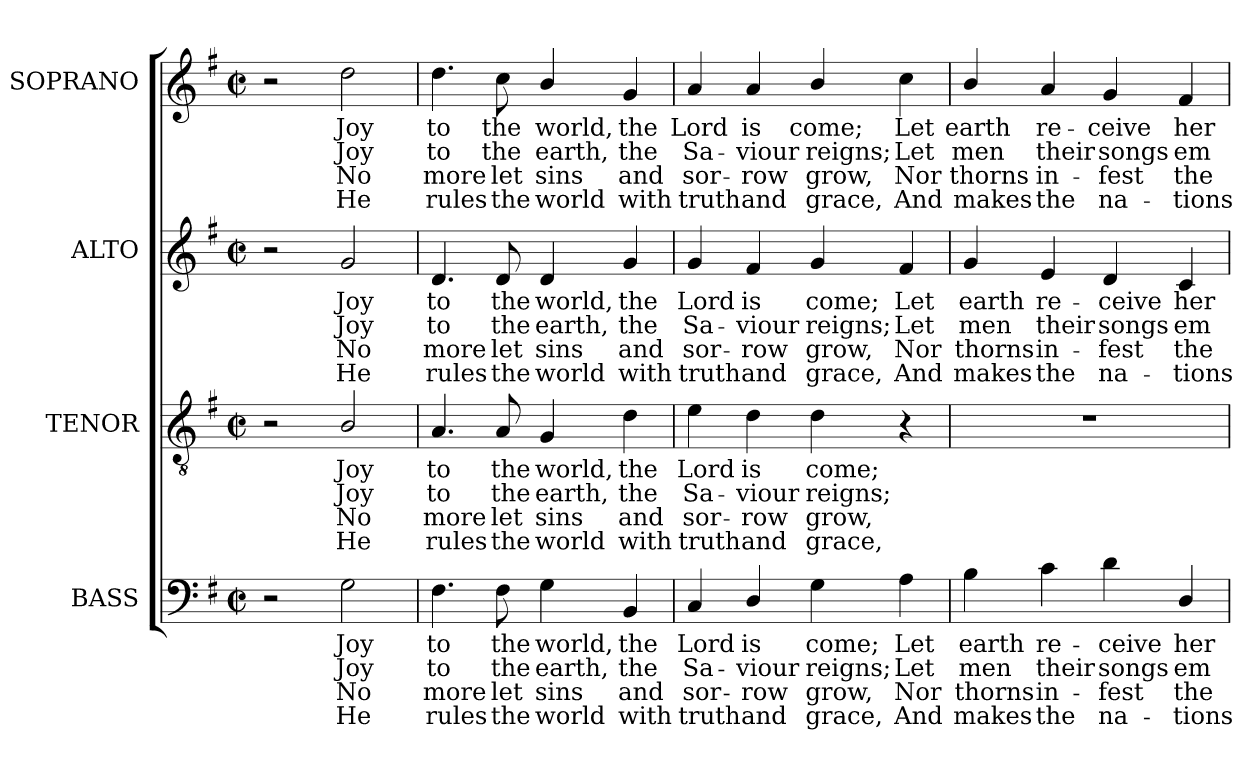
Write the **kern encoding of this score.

**kern	**text	**text	**text	**text	**kern	**text	**text	**text	**text	**kern	**text	**text	**text	**text	**kern	**text	**text	**text	**text
*part4	*part4	*part4	*part4	*part4	*part3	*part3	*part3	*part3	*part3	*part2	*part2	*part2	*part2	*part2	*part1	*part1	*part1	*part1	*part1
*staff4	*staff4	*staff4	*staff4	*staff4	*staff3	*staff3	*staff3	*staff3	*staff3	*staff2	*staff2	*staff2	*staff2	*staff2	*staff1	*staff1	*staff1	*staff1	*staff1
*I"BASS	*	*	*	*	*I"TENOR	*	*	*	*	*I"ALTO	*	*	*	*	*I"SOPRANO	*	*	*	*
*I'B.	*	*	*	*	*I'T.	*	*	*	*	*I'A.	*	*	*	*	*I'S.	*	*	*	*
!!LO:PB:g=z
*clefF4	*	*	*	*	*clefGv2	*	*	*	*	*clefG2	*	*	*	*	*clefG2	*	*	*	*
*	*	*	*	*	*ITrd7c12	*	*	*	*	*	*	*	*	*	*	*	*	*	*
*k[f#]	*	*	*	*	*k[f#]	*	*	*	*	*k[f#]	*	*	*	*	*k[f#]	*	*	*	*
*G:	*	*	*	*	*G:	*	*	*	*	*G:	*	*	*	*	*G:	*	*	*	*
*M2/2	*	*	*	*	*M2/2	*	*	*	*	*M2/2	*	*	*	*	*M2/2	*	*	*	*
*met(c|)	*	*	*	*	*met(c|)	*	*	*	*	*met(c|)	*	*	*	*	*met(c|)	*	*	*	*
=1	=1	=1	=1	=1	=1	=1	=1	=1	=1	=1	=1	=1	=1	=1	=1	=1	=1	=1	=1
2r	.	.	.	.	2r	.	.	.	.	2r	.	.	.	.	2r	.	.	.	.
!	!LO:LY:b:color=#000000	!LO:LY:b:color=#000000	!LO:LY:b:color=#000000	!LO:LY:b:color=#000000	!	!	!	!	!	!	!	!	!	!	!	!	!	!	!
!	!	!	!	!	!	!LO:LY:b:color=#000000	!LO:LY:b:color=#000000	!LO:LY:b:color=#000000	!LO:LY:b:color=#000000	!	!	!	!	!	!	!	!	!	!
!	!	!	!	!	!	!	!	!	!	!	!LO:LY:b:color=#000000	!LO:LY:b:color=#000000	!LO:LY:b:color=#000000	!LO:LY:b:color=#000000	!	!	!	!	!
!	!	!	!	!	!	!	!	!	!	!	!	!	!	!	!	!LO:LY:b:color=#000000	!LO:LY:b:color=#000000	!LO:LY:b:color=#000000	!LO:LY:b:color=#000000
2Gi\	Joy	Joy	No	He	2BBi/	Joy	Joy	No	He	2gi/	Joy	Joy	No	He	2ddi\	Joy	Joy	No	He
=2	=2	=2	=2	=2	=2	=2	=2	=2	=2	=2	=2	=2	=2	=2	=2	=2	=2	=2	=2
!	!LO:LY:b:color=#000000	!LO:LY:b:color=#000000	!LO:LY:b:color=#000000	!LO:LY:b:color=#000000	!	!	!	!	!	!	!	!	!	!	!	!	!	!	!
!	!	!	!	!	!	!LO:LY:b:color=#000000	!LO:LY:b:color=#000000	!LO:LY:b:color=#000000	!LO:LY:b:color=#000000	!	!	!	!	!	!	!	!	!	!
!	!	!	!	!	!	!	!	!	!	!	!LO:LY:b:color=#000000	!LO:LY:b:color=#000000	!LO:LY:b:color=#000000	!LO:LY:b:color=#000000	!	!	!	!	!
!	!	!	!	!	!	!	!	!	!	!	!	!	!	!	!	!LO:LY:b:color=#000000	!LO:LY:b:color=#000000	!LO:LY:b:color=#000000	!LO:LY:b:color=#000000
4.F#i\	to	to	more	rules	4.AAi/	to	to	more	rules	4.di/	to	to	more	rules	4.ddi\	to	to	more	rules
!	!LO:LY:b:color=#000000	!LO:LY:b:color=#000000	!LO:LY:b:color=#000000	!LO:LY:b:color=#000000	!	!	!	!	!	!	!	!	!	!	!	!	!	!	!
!	!	!	!	!	!	!LO:LY:b:color=#000000	!LO:LY:b:color=#000000	!LO:LY:b:color=#000000	!LO:LY:b:color=#000000	!	!	!	!	!	!	!	!	!	!
!	!	!	!	!	!	!	!	!	!	!	!LO:LY:b:color=#000000	!LO:LY:b:color=#000000	!LO:LY:b:color=#000000	!LO:LY:b:color=#000000	!	!	!	!	!
!	!	!	!	!	!	!	!	!	!	!	!	!	!	!	!	!LO:LY:b:color=#000000	!LO:LY:b:color=#000000	!LO:LY:b:color=#000000	!LO:LY:b:color=#000000
8F#i\	the	the	let	the	8AAi/	the	the	let	the	8di/	the	the	let	the	8cci\	the	the	let	the
!	!LO:LY:b:color=#000000	!LO:LY:b:color=#000000	!LO:LY:b:color=#000000	!LO:LY:b:color=#000000	!	!	!	!	!	!	!	!	!	!	!	!	!	!	!
!	!	!	!	!	!	!LO:LY:b:color=#000000	!LO:LY:b:color=#000000	!LO:LY:b:color=#000000	!LO:LY:b:color=#000000	!	!	!	!	!	!	!	!	!	!
!	!	!	!	!	!	!	!	!	!	!	!LO:LY:b:color=#000000	!LO:LY:b:color=#000000	!LO:LY:b:color=#000000	!LO:LY:b:color=#000000	!	!	!	!	!
!	!	!	!	!	!	!	!	!	!	!	!	!	!	!	!	!LO:LY:b:color=#000000	!LO:LY:b:color=#000000	!LO:LY:b:color=#000000	!LO:LY:b:color=#000000
4Gi\	world,	earth,	sins	world	4GGi/	world,	earth,	sins	world	4di/	world,	earth,	sins	world	4bi/	world,	earth,	sins	world
!	!LO:LY:b:color=#000000	!LO:LY:b:color=#000000	!LO:LY:b:color=#000000	!LO:LY:b:color=#000000	!	!	!	!	!	!	!	!	!	!	!	!	!	!	!
!	!	!	!	!	!	!LO:LY:b:color=#000000	!LO:LY:b:color=#000000	!LO:LY:b:color=#000000	!LO:LY:b:color=#000000	!	!	!	!	!	!	!	!	!	!
!	!	!	!	!	!	!	!	!	!	!	!LO:LY:b:color=#000000	!LO:LY:b:color=#000000	!LO:LY:b:color=#000000	!LO:LY:b:color=#000000	!	!	!	!	!
!	!	!	!	!	!	!	!	!	!	!	!	!	!	!	!	!LO:LY:b:color=#000000	!LO:LY:b:color=#000000	!LO:LY:b:color=#000000	!LO:LY:b:color=#000000
4BBi/	the	the	and	with	4Di\	the	the	and	with	4gi/	the	the	and	with	4gi/	the	the	and	with
=3	=3	=3	=3	=3	=3	=3	=3	=3	=3	=3	=3	=3	=3	=3	=3	=3	=3	=3	=3
!	!LO:LY:b:color=#000000	!LO:LY:b:color=#000000	!LO:LY:b:color=#000000	!LO:LY:b:color=#000000	!	!	!	!	!	!	!	!	!	!	!	!	!	!	!
!	!	!	!	!	!	!LO:LY:b:color=#000000	!LO:LY:b:color=#000000	!LO:LY:b:color=#000000	!LO:LY:b:color=#000000	!	!	!	!	!	!	!	!	!	!
!	!	!	!	!	!	!	!	!	!	!	!LO:LY:b:color=#000000	!LO:LY:b:color=#000000	!LO:LY:b:color=#000000	!LO:LY:b:color=#000000	!	!	!	!	!
!	!	!	!	!	!	!	!	!	!	!	!	!	!	!	!	!LO:LY:b:color=#000000	!LO:LY:b:color=#000000	!LO:LY:b:color=#000000	!LO:LY:b:color=#000000
4Ci/	Lord	Sa-	sor-	-truth	4Ei\	Lord	Sa-	sor-	-truth	4gi/	Lord	Sa-	sor-	-truth	4ai/	Lord	Sa-	sor-	-truth
!	!LO:LY:b:color=#000000	!LO:LY:b:color=#000000	!LO:LY:b:color=#000000	!LO:LY:b:color=#000000	!	!	!	!	!	!	!	!	!	!	!	!	!	!	!
!	!	!	!	!	!	!LO:LY:b:color=#000000	!LO:LY:b:color=#000000	!LO:LY:b:color=#000000	!LO:LY:b:color=#000000	!	!	!	!	!	!	!	!	!	!
!	!	!	!	!	!	!	!	!	!	!	!LO:LY:b:color=#000000	!LO:LY:b:color=#000000	!LO:LY:b:color=#000000	!LO:LY:b:color=#000000	!	!	!	!	!
!	!	!	!	!	!	!	!	!	!	!	!	!	!	!	!	!LO:LY:b:color=#000000	!LO:LY:b:color=#000000	!LO:LY:b:color=#000000	!LO:LY:b:color=#000000
4Di/	is	-viour	row	and	4Di\	is	-viour	row	and	4f#i/	is	-viour	row	and	4ai/	is	-viour	row	and
!	!LO:LY:b:color=#000000	!LO:LY:b:color=#000000	!LO:LY:b:color=#000000	!LO:LY:b:color=#000000	!	!	!	!	!	!	!	!	!	!	!	!	!	!	!
!	!	!	!	!	!	!LO:LY:b:color=#000000	!LO:LY:b:color=#000000	!LO:LY:b:color=#000000	!LO:LY:b:color=#000000	!	!	!	!	!	!	!	!	!	!
!	!	!	!	!	!	!	!	!	!	!	!LO:LY:b:color=#000000	!LO:LY:b:color=#000000	!LO:LY:b:color=#000000	!LO:LY:b:color=#000000	!	!	!	!	!
!	!	!	!	!	!	!	!	!	!	!	!	!	!	!	!	!LO:LY:b:color=#000000	!LO:LY:b:color=#000000	!LO:LY:b:color=#000000	!LO:LY:b:color=#000000
4Gi\	come;	reigns;	grow,	grace,	4Di\	come;	reigns;	grow,	grace,	4gi/	come;	reigns;	grow,	grace,	4bi/	come;	reigns;	grow,	grace,
!	!LO:LY:b:color=#000000	!LO:LY:b:color=#000000	!LO:LY:b:color=#000000	!LO:LY:b:color=#000000	!	!	!	!	!	!	!	!	!	!	!	!	!	!	!
!	!	!	!	!	!	!	!	!	!	!	!LO:LY:b:color=#000000	!LO:LY:b:color=#000000	!LO:LY:b:color=#000000	!LO:LY:b:color=#000000	!	!	!	!	!
!	!	!	!	!	!	!	!	!	!	!	!	!	!	!	!	!LO:LY:b:color=#000000	!LO:LY:b:color=#000000	!LO:LY:b:color=#000000	!LO:LY:b:color=#000000
4Ai\	Let	Let	Nor	And	4r	.	.	.	.	4f#i/	Let	Let	Nor	And	4cci\	Let	Let	Nor	And
=4	=4	=4	=4	=4	=4	=4	=4	=4	=4	=4	=4	=4	=4	=4	=4	=4	=4	=4	=4
!	!LO:LY:b:color=#000000	!LO:LY:b:color=#000000	!LO:LY:b:color=#000000	!LO:LY:b:color=#000000	!	!	!	!	!	!	!	!	!	!	!	!	!	!	!
!	!	!	!	!	!	!	!	!	!	!	!LO:LY:b:color=#000000	!LO:LY:b:color=#000000	!LO:LY:b:color=#000000	!LO:LY:b:color=#000000	!	!	!	!	!
!	!	!	!	!	!	!	!	!	!	!	!	!	!	!	!	!LO:LY:b:color=#000000	!LO:LY:b:color=#000000	!LO:LY:b:color=#000000	!LO:LY:b:color=#000000
4Bi\	earth	men	thorns	makes	1r	.	.	.	.	4gi/	earth	men	thorns	makes	4bi/	earth	men	thorns	makes
!	!LO:LY:b:color=#000000	!LO:LY:b:color=#000000	!LO:LY:b:color=#000000	!LO:LY:b:color=#000000	!	!	!	!	!	!	!	!	!	!	!	!	!	!	!
!	!	!	!	!	!	!	!	!	!	!	!LO:LY:b:color=#000000	!LO:LY:b:color=#000000	!LO:LY:b:color=#000000	!LO:LY:b:color=#000000	!	!	!	!	!
!	!	!	!	!	!	!	!	!	!	!	!	!	!	!	!	!LO:LY:b:color=#000000	!LO:LY:b:color=#000000	!LO:LY:b:color=#000000	!LO:LY:b:color=#000000
4ci\	re-	their	in-	-the	.	.	.	.	.	4ei/	re-	their	in-	-the	4ai/	re-	their	in-	-the
!	!LO:LY:b:color=#000000	!LO:LY:b:color=#000000	!LO:LY:b:color=#000000	!LO:LY:b:color=#000000	!	!	!	!	!	!	!	!	!	!	!	!	!	!	!
!	!	!	!	!	!	!	!	!	!	!	!LO:LY:b:color=#000000	!LO:LY:b:color=#000000	!LO:LY:b:color=#000000	!LO:LY:b:color=#000000	!	!	!	!	!
!	!	!	!	!	!	!	!	!	!	!	!	!	!	!	!	!LO:LY:b:color=#000000	!LO:LY:b:color=#000000	!LO:LY:b:color=#000000	!LO:LY:b:color=#000000
4di\	-ceive	songs	fest	na-	.	.	.	.	.	4di/	-ceive	songs	fest	na-	4gi/	-ceive	songs	fest	na-
!	!LO:LY:b:color=#000000	!LO:LY:b:color=#000000	!LO:LY:b:color=#000000	!LO:LY:b:color=#000000	!	!	!	!	!	!	!	!	!	!	!	!	!	!	!
!	!	!	!	!	!	!	!	!	!	!	!LO:LY:b:color=#000000	!LO:LY:b:color=#000000	!LO:LY:b:color=#000000	!LO:LY:b:color=#000000	!	!	!	!	!
!	!	!	!	!	!	!	!	!	!	!	!	!	!	!	!	!LO:LY:b:color=#000000	!LO:LY:b:color=#000000	!LO:LY:b:color=#000000	!LO:LY:b:color=#000000
4Di/	her	em-	-the	tions	.	.	.	.	.	4ci/	her	em-	-the	tions	4f#i/	her	em-	-the	tions
=	=	=	=	=	=	=	=	=	=	=	=	=	=	=	=	=	=	=	=
*-	*-	*-	*-	*-	*-	*-	*-	*-	*-	*-	*-	*-	*-	*-	*-	*-	*-	*-	*-
